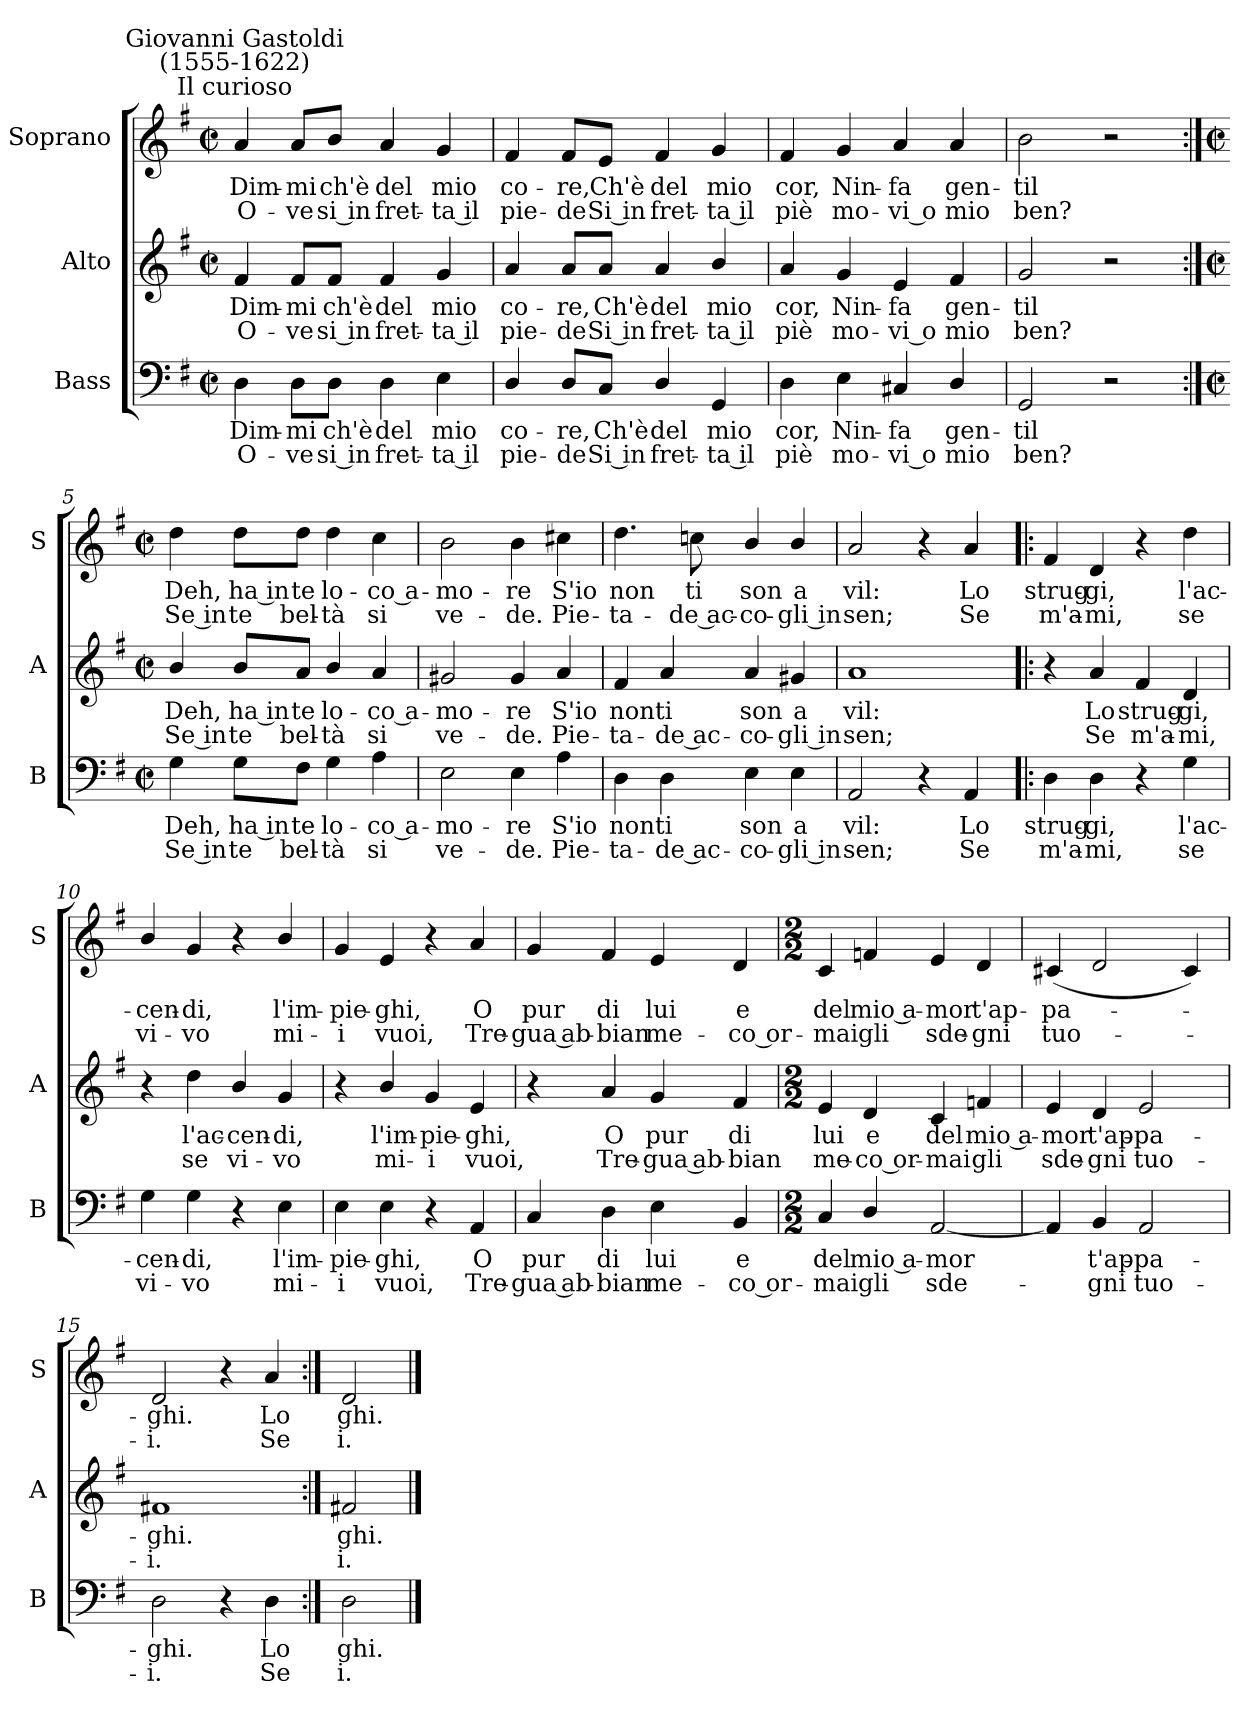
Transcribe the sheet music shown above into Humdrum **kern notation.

**kern	**text	**text	**kern	**text	**text	**kern	**text	**text
*part3	*part3	*part3	*part2	*part2	*part2	*part1	*part1	*part1
*staff3	*staff3	*staff3	*staff2	*staff2	*staff2	*staff1	*staff1	*staff1
*I"Bass	*	*	*I"Alto	*	*	*I"Soprano	*	*
*I'B	*	*	*I'A	*	*	*I'S	*	*
*clefF4	*	*	*clefG2	*	*	*clefG2	*	*
*k[f#]	*	*	*k[f#]	*	*	*k[f#]	*	*
*G:	*	*	*G:	*	*	*G:	*	*
*M2/2	*	*	*M2/2	*	*	*M2/2	*	*
*met(c|)	*	*	*met(c|)	*	*	*met(c|)	*	*
=1	=1	=1	=1	=1	=1	=1	=1	=1
!	!	!	!	!	!	!LO:TX:a:cj:t=Il curioso	!	!
!	!	!	!	!	!	!LO:TX:a:cj:t=Giovanni Gastoldi\n(1555-1622)	!	!
!	!LO:LY:b	!LO:LY:b	!	!LO:LY:b	!LO:LY:b	!	!LO:LY:b	!LO:LY:b
4D	Dim-	-O-	4f#	Dim-	-O-	4a	Dim-	-O-
!	!LO:LY:b	!LO:LY:b	!	!LO:LY:b	!LO:LY:b	!	!LO:LY:b	!LO:LY:b
8D\L	-mi	ve	8f#/L	-mi	ve	8a/L	-mi	ve
!	!LO:LY:b	!LO:LY:b	!	!LO:LY:b	!LO:LY:b	!	!LO:LY:b	!LO:LY:b
8D\J	ch'è	si in	8f#/J	ch'è	si in	8b/J	ch'è	si in
!	!LO:LY:b	!LO:LY:b	!	!LO:LY:b	!LO:LY:b	!	!LO:LY:b	!LO:LY:b
4D	del	fret-	4f#	del	fret-	4a	del	fret-
!	!LO:LY:b	!LO:LY:b	!	!LO:LY:b	!LO:LY:b	!	!LO:LY:b	!LO:LY:b
4E	-mio	ta il	4g	-mio	ta il	4g	-mio	ta il
=2	=2	=2	=2	=2	=2	=2	=2	=2
!	!LO:LY:b	!LO:LY:b	!	!LO:LY:b	!LO:LY:b	!	!LO:LY:b	!LO:LY:b
4D/	co-	-pie-	4a	co-	-pie-	4f#	co-	-pie-
!	!LO:LY:b	!LO:LY:b	!	!LO:LY:b	!LO:LY:b	!	!LO:LY:b	!LO:LY:b
8D/L	-re,	de	8a/L	-re,	de	8f#/L	-re,	de
!	!LO:LY:b	!LO:LY:b	!	!LO:LY:b	!LO:LY:b	!	!LO:LY:b	!LO:LY:b
8C/J	Ch'è	Si in	8a/J	Ch'è	Si in	8e/J	Ch'è	Si in
!	!LO:LY:b	!LO:LY:b	!	!LO:LY:b	!LO:LY:b	!	!LO:LY:b	!LO:LY:b
4D/	del	fret-	4a	del	fret-	4f#	del	fret-
!	!LO:LY:b	!LO:LY:b	!	!LO:LY:b	!LO:LY:b	!	!LO:LY:b	!LO:LY:b
4GG	-mio	ta il	4b/	-mio	ta il	4g	-mio	ta il
=3	=3	=3	=3	=3	=3	=3	=3	=3
!	!LO:LY:b	!LO:LY:b	!	!LO:LY:b	!LO:LY:b	!	!LO:LY:b	!LO:LY:b
4D	cor,	piè	4a	cor,	piè	4f#	cor,	piè
!	!LO:LY:b	!LO:LY:b	!	!LO:LY:b	!LO:LY:b	!	!LO:LY:b	!LO:LY:b
4E	Nin-	-mo-	4g	Nin-	-mo-	4g	Nin-	-mo-
!	!LO:LY:b	!LO:LY:b	!	!LO:LY:b	!LO:LY:b	!	!LO:LY:b	!LO:LY:b
4C#X	-fa	vi o	4e	-fa	vi o	4a	-fa	vi o
!	!LO:LY:b	!LO:LY:b	!	!LO:LY:b	!LO:LY:b	!	!LO:LY:b	!LO:LY:b
4D/	gen-	-mio	4f#	gen-	-mio	4a	gen-	-mio
=4	=4	=4	=4	=4	=4	=4	=4	=4
!	!LO:LY:b	!LO:LY:b	!	!LO:LY:b	!LO:LY:b	!	!LO:LY:b	!LO:LY:b
2GG	til	ben?	2g	til	ben?	2b	til	ben?
2r	.	.	2r	.	.	2r	.	.
!!LO:LB:g=z
=5:|!	=5:|!	=5:|!	=5:|!	=5:|!	=5:|!	=5:|!	=5:|!	=5:|!
*M2/2	*	*	*M2/2	*	*	*M2/2	*	*
*met(c|)	*	*	*met(c|)	*	*	*met(c|)	*	*
!	!LO:LY:b	!LO:LY:b	!	!LO:LY:b	!LO:LY:b	!	!LO:LY:b	!LO:LY:b
4G	Deh,	Se in	4b/	Deh,	Se in	4dd	Deh,	Se in
!	!LO:LY:b	!LO:LY:b	!	!LO:LY:b	!LO:LY:b	!	!LO:LY:b	!LO:LY:b
8G\L	ha in	te	8b/L	ha in	te	8dd\L	ha in	te
!	!LO:LY:b	!LO:LY:b	!	!LO:LY:b	!LO:LY:b	!	!LO:LY:b	!LO:LY:b
8F#\J	te	bel-	8a/J	te	bel-	8dd\J	te	bel-
!	!LO:LY:b	!LO:LY:b	!	!LO:LY:b	!LO:LY:b	!	!LO:LY:b	!LO:LY:b
4G	-lo-	-tà	4b/	-lo-	-tà	4dd	-lo-	-tà
!	!LO:LY:b	!LO:LY:b	!	!LO:LY:b	!LO:LY:b	!	!LO:LY:b	!LO:LY:b
4A	co a-	-si	4a	co a-	-si	4cc	co a-	-si
=6	=6	=6	=6	=6	=6	=6	=6	=6
!	!LO:LY:b	!LO:LY:b	!	!LO:LY:b	!LO:LY:b	!	!LO:LY:b	!LO:LY:b
2E	mo-	-ve-	2g#X	mo-	-ve-	2b	mo-	-ve-
!	!LO:LY:b	!LO:LY:b	!	!LO:LY:b	!LO:LY:b	!	!LO:LY:b	!LO:LY:b
4E	-re	de.	4g#	-re	de.	4b	-re	de.
!	!LO:LY:b	!LO:LY:b	!	!LO:LY:b	!LO:LY:b	!	!LO:LY:b	!LO:LY:b
4A	S'io	Pie-	4a	S'io	Pie-	4cc#X	S'io	Pie-
=7	=7	=7	=7	=7	=7	=7	=7	=7
!	!LO:LY:b	!LO:LY:b	!	!LO:LY:b	!LO:LY:b	!	!LO:LY:b	!LO:LY:b
4D	-non	ta-	4f#	-non	ta-	4.dd	-non	ta-
!	!LO:LY:b	!LO:LY:b	!	!LO:LY:b	!LO:LY:b	!	!	!
4D	-ti	de ac-	4a	-ti	de ac-	.	.	.
!	!	!	!	!	!	!	!LO:LY:b	!LO:LY:b
.	.	.	.	.	.	8ccn	-ti	de ac-
!	!LO:LY:b	!LO:LY:b	!	!LO:LY:b	!LO:LY:b	!	!LO:LY:b	!LO:LY:b
4E	-son	co-	4a	-son	co-	4b/	-son	co-
!	!LO:LY:b	!LO:LY:b	!	!LO:LY:b	!LO:LY:b	!	!LO:LY:b	!LO:LY:b
4E	-a	gli in	4g#X	-a	gli in	4b/	-a	gli in
=8	=8	=8	=8	=8	=8	=8	=8	=8
!	!LO:LY:b	!LO:LY:b	!	!LO:LY:b	!LO:LY:b	!	!LO:LY:b	!LO:LY:b
2AA	vil:	sen;	1a	vil:	sen;	2a	vil:	sen;
4r	.	.	.	.	.	4r	.	.
!	!LO:LY:b	!LO:LY:b	!	!	!	!	!LO:LY:b	!LO:LY:b
4AA	Lo	Se	.	.	.	4a	Lo	Se
!!LO:LB:g=z
=9!|:	=9!|:	=9!|:	=9!|:	=9!|:	=9!|:	=9!|:	=9!|:	=9!|:
!	!LO:LY:b	!LO:LY:b	!	!	!	!	!LO:LY:b	!LO:LY:b
4D	strug-	-m'a-	4r	.	.	4f#	strug-	-m'a-
!	!LO:LY:b	!LO:LY:b	!	!LO:LY:b	!LO:LY:b	!	!LO:LY:b	!LO:LY:b
4D	-gi,	mi,	4a	Lo	Se	4d	-gi,	mi,
!	!	!	!	!LO:LY:b	!LO:LY:b	!	!	!
4r	.	.	4f#	strug-	-m'a-	4r	.	.
!	!LO:LY:b	!LO:LY:b	!	!LO:LY:b	!LO:LY:b	!	!LO:LY:b	!LO:LY:b
4G	l'ac-	-se	4d	-gi,	mi,	4dd	l'ac-	-se
=10	=10	=10	=10	=10	=10	=10	=10	=10
!	!LO:LY:b	!LO:LY:b	!	!	!	!	!LO:LY:b	!LO:LY:b
4G	cen-	-vi-	4r	.	.	4b/	cen-	-vi-
!	!LO:LY:b	!LO:LY:b	!	!LO:LY:b	!LO:LY:b	!	!LO:LY:b	!LO:LY:b
4G	-di,	vo	4dd	l'ac-	-se	4g	-di,	vo
!	!	!	!	!LO:LY:b	!LO:LY:b	!	!	!
4r	.	.	4b/	cen-	-vi-	4r	.	.
!	!LO:LY:b	!LO:LY:b	!	!LO:LY:b	!LO:LY:b	!	!LO:LY:b	!LO:LY:b
4E	l'im-	-mi-	4g	-di,	vo	4b/	l'im-	-mi-
=11	=11	=11	=11	=11	=11	=11	=11	=11
!	!LO:LY:b	!LO:LY:b	!	!	!	!	!LO:LY:b	!LO:LY:b
4E	-pie-	-i	4r	.	.	4g	-pie-	-i
!	!LO:LY:b	!LO:LY:b	!	!LO:LY:b	!LO:LY:b	!	!LO:LY:b	!LO:LY:b
4E	ghi,	vuoi,	4b/	l'im-	-mi-	4e	ghi,	vuoi,
!	!	!	!	!LO:LY:b	!LO:LY:b	!	!	!
4r	.	.	4g	-pie-	-i	4r	.	.
!	!LO:LY:b	!LO:LY:b	!	!LO:LY:b	!LO:LY:b	!	!LO:LY:b	!LO:LY:b
4AA	O	Tre-	4e	ghi,	vuoi,	4a	O	Tre-
=12	=12	=12	=12	=12	=12	=12	=12	=12
!	!LO:LY:b	!LO:LY:b	!	!	!	!	!LO:LY:b	!LO:LY:b
4C	-pur	gua ab-	4r	.	.	4g	-pur	gua ab-
!	!LO:LY:b	!LO:LY:b	!	!LO:LY:b	!LO:LY:b	!	!LO:LY:b	!LO:LY:b
4D	-di	bian	4a	O	Tre-	4f#	-di	bian
!	!LO:LY:b	!LO:LY:b	!	!LO:LY:b	!LO:LY:b	!	!LO:LY:b	!LO:LY:b
4E	lui	me-	4g	-pur	gua ab-	4e	lui	me-
!	!LO:LY:b	!LO:LY:b	!	!LO:LY:b	!LO:LY:b	!	!LO:LY:b	!LO:LY:b
4BB	-e	co or-	4f#	-di	bian	4d	-e	co or-
!!LO:LB:g=z
=13	=13	=13	=13	=13	=13	=13	=13	=13
*M2/2	*	*	*M2/2	*	*	*M2/2	*	*
!	!LO:LY:b	!LO:LY:b	!	!LO:LY:b	!LO:LY:b	!	!LO:LY:b	!LO:LY:b
4C	-del	mai	4e	lui	me-	4c	-del	mai
!	!LO:LY:b	!LO:LY:b	!	!LO:LY:b	!LO:LY:b	!	!LO:LY:b	!LO:LY:b
4D/	mio a-	-gli	4d	-e	co or-	4fn	mio a-	-gli
!	!LO:LY:b	!LO:LY:b	!	!LO:LY:b	!LO:LY:b	!	!LO:LY:b	!LO:LY:b
[2AA	mor	sde-	4c	-del	mai	4e	mor	sde-
!	!	!	!	!LO:LY:b	!LO:LY:b	!	!LO:LY:b	!LO:LY:b
.	.	.	4fn	mio a-	-gli	4d	-t'ap-	-gni
=14	=14	=14	=14	=14	=14	=14	=14	=14
!	!	!	!	!LO:LY:b	!LO:LY:b	!	!LO:LY:b	!LO:LY:b
4AA]	.	.	4e	mor	sde-	(<4c#X	pa-	tuo-
!	!LO:LY:b	!LO:LY:b	!	!LO:LY:b	!LO:LY:b	!	!	!
4BB	t'ap-	-gni	4d	-t'ap-	-gni	2d	.	.
!	!LO:LY:b	!LO:LY:b	!	!LO:LY:b	!LO:LY:b	!	!	!
2AA	pa-	-tuo-	2e	pa-	-tuo-	.	.	.
.	.	.	.	.	.	4c#)	.	.
=15	=15	=15	=15	=15	=15	=15	=15	=15
!	!LO:LY:b	!LO:LY:b	!	!LO:LY:b	!LO:LY:b	!	!LO:LY:b	!LO:LY:b
2D	-ghi.	i.	1f#X	-ghi.	i.	2d	ghi.	i.
4r	.	.	.	.	.	4r	.	.
!	!LO:LY:b	!LO:LY:b	!	!	!	!	!LO:LY:b	!LO:LY:b
4D	Lo	Se	.	.	.	4a	Lo	Se
=16:|!	=16:|!	=16:|!	=16:|!	=16:|!	=16:|!	=16:|!	=16:|!	=16:|!
!	!LO:LY:b	!LO:LY:b	!	!LO:LY:b	!LO:LY:b	!	!LO:LY:b	!LO:LY:b
2D	ghi.	i.	2f#X	ghi.	i.	2d	ghi.	i.
==	==	==	==	==	==	==	==	==
*-	*-	*-	*-	*-	*-	*-	*-	*-
